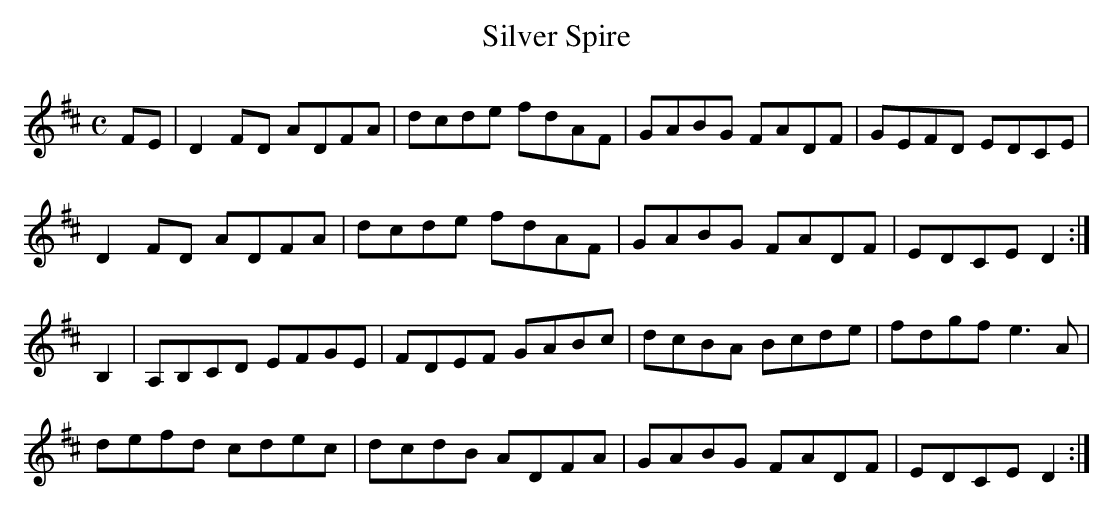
X:1
T:Silver Spire
M:C
L:1/8
K:D Major
FE|D2FD ADFA|dcde fdAF|GABG FADF|GEFD EDCE|!
D2FD ADFA|dcde fdAF|GABG FADF|EDCE D2:|!
B,2|A,B,CD EFGE|FDEF GABc|dcBA Bcde|fdgf e3A|!
defd cdec|dcdB ADFA|GABG FADF|EDCE D2:|!
